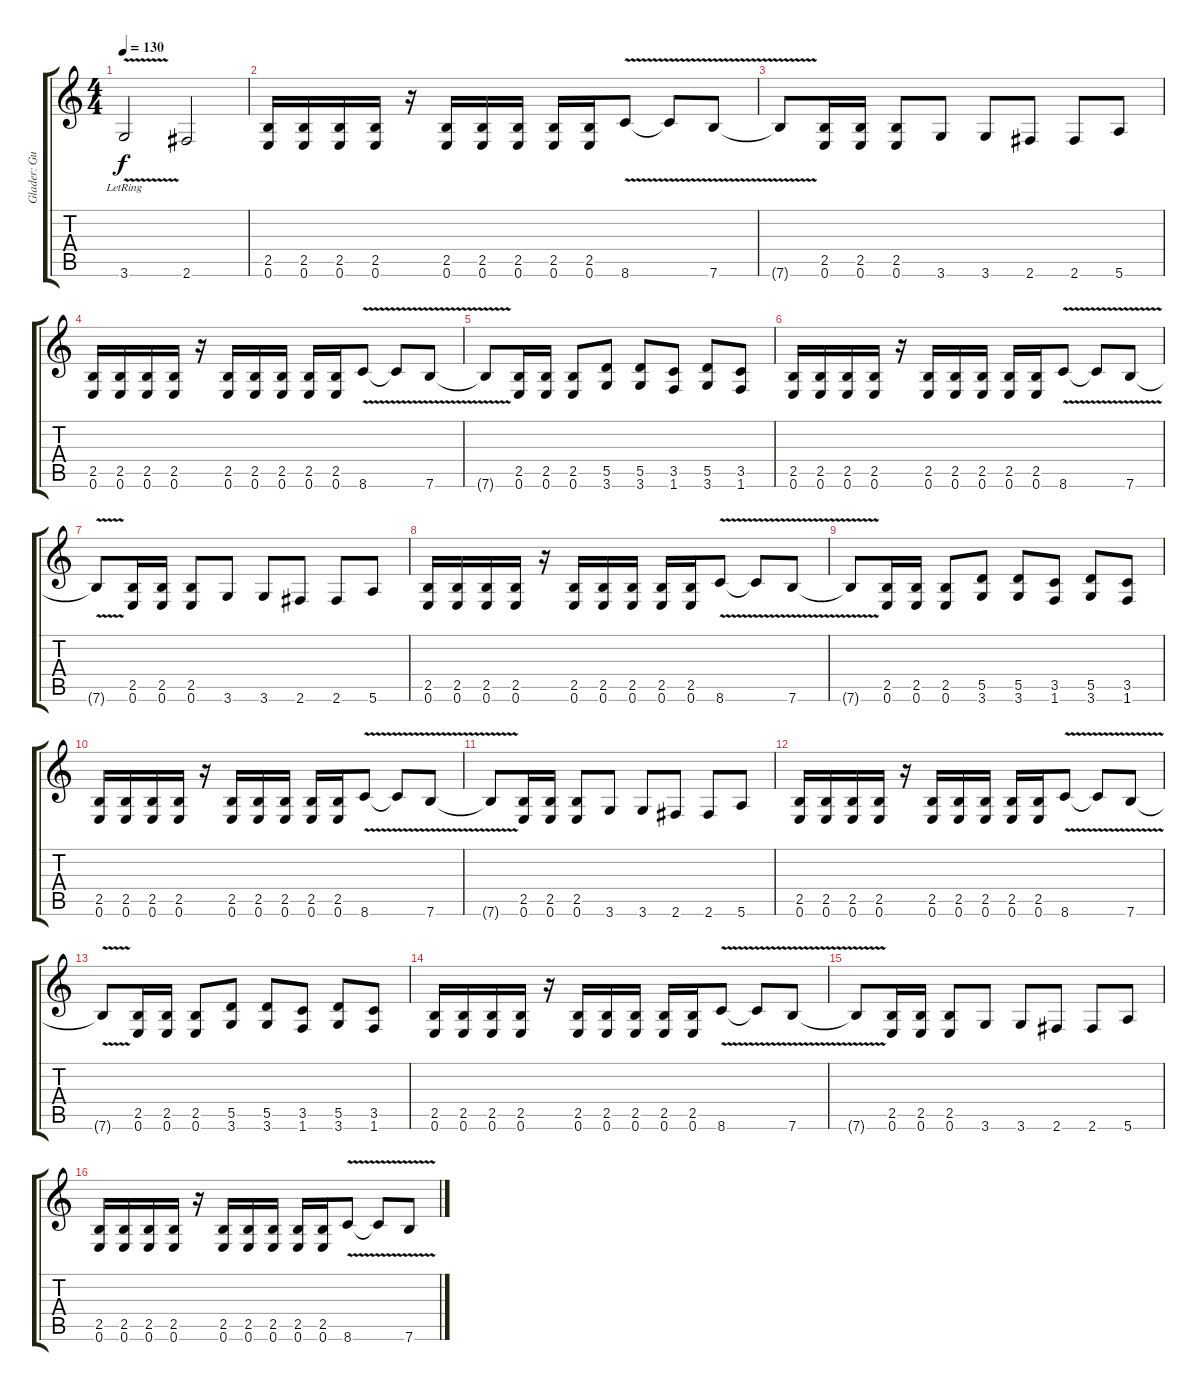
\track ("Glader: Guitar 1" "Glader: Gu") {instrument acousticguitarsteel}
\staff {score tabs}
\tuning (E4 B3 G3 D3 A2 E2) {hide}
\ts (4 4)
\tempo 130
\clef g2
\ks c
3.6{v lr}.2{dy f} 2.6.2 |
(2.5 0.6).16 (2.5 0.6).16 (2.5 0.6).16 (2.5 0.6).16 r.16 (2.5 0.6).16 (2.5 0.6).16 (2.5 0.6).16 (2.5 0.6).16 (2.5 0.6).16 8.6{v}.8 8.6{t}.8 7.6{v}.8 |
7.6{t}.8 (2.5 0.6).16 (2.5 0.6).16 (2.5 0.6).8 3.6.8 3.6.8 2.6.8 2.6.8 5.6.8 |
(2.5 0.6).16 (2.5 0.6).16 (2.5 0.6).16 (2.5 0.6).16 r.16 (2.5 0.6).16 (2.5 0.6).16 (2.5 0.6).16 (2.5 0.6).16 (2.5 0.6).16 8.6{v}.8 8.6{t}.8 7.6{v}.8 |
7.6{t}.8 (2.5 0.6).16 (2.5 0.6).16 (2.5 0.6).8 (5.5 3.6).8 (5.5 3.6).8 (3.5 1.6).8 (5.5 3.6).8 (3.5 1.6).8 |
(2.5 0.6).16 (2.5 0.6).16 (2.5 0.6).16 (2.5 0.6).16 r.16 (2.5 0.6).16 (2.5 0.6).16 (2.5 0.6).16 (2.5 0.6).16 (2.5 0.6).16 8.6{v}.8 8.6{t}.8 7.6{v}.8 |
7.6{t}.8 (2.5 0.6).16 (2.5 0.6).16 (2.5 0.6).8 3.6.8 3.6.8 2.6.8 2.6.8 5.6.8 |
(2.5 0.6).16 (2.5 0.6).16 (2.5 0.6).16 (2.5 0.6).16 r.16 (2.5 0.6).16 (2.5 0.6).16 (2.5 0.6).16 (2.5 0.6).16 (2.5 0.6).16 8.6{v}.8 8.6{t}.8 7.6{v}.8 |
7.6{t}.8 (2.5 0.6).16 (2.5 0.6).16 (2.5 0.6).8 (5.5 3.6).8 (5.5 3.6).8 (3.5 1.6).8 (5.5 3.6).8 (3.5 1.6).8 |
(2.5 0.6).16 (2.5 0.6).16 (2.5 0.6).16 (2.5 0.6).16 r.16 (2.5 0.6).16 (2.5 0.6).16 (2.5 0.6).16 (2.5 0.6).16 (2.5 0.6).16 8.6{v}.8 8.6{t}.8 7.6{v}.8 |
7.6{t}.8 (2.5 0.6).16 (2.5 0.6).16 (2.5 0.6).8 3.6.8 3.6.8 2.6.8 2.6.8 5.6.8 |
(2.5 0.6).16 (2.5 0.6).16 (2.5 0.6).16 (2.5 0.6).16 r.16 (2.5 0.6).16 (2.5 0.6).16 (2.5 0.6).16 (2.5 0.6).16 (2.5 0.6).16 8.6{v}.8 8.6{t}.8 7.6{v}.8 |
7.6{t}.8 (2.5 0.6).16 (2.5 0.6).16 (2.5 0.6).8 (5.5 3.6).8 (5.5 3.6).8 (3.5 1.6).8 (5.5 3.6).8 (3.5 1.6).8 |
(2.5 0.6).16 (2.5 0.6).16 (2.5 0.6).16 (2.5 0.6).16 r.16 (2.5 0.6).16 (2.5 0.6).16 (2.5 0.6).16 (2.5 0.6).16 (2.5 0.6).16 8.6{v}.8 8.6{t}.8 7.6{v}.8 |
7.6{t}.8 (2.5 0.6).16 (2.5 0.6).16 (2.5 0.6).8 3.6.8 3.6.8 2.6.8 2.6.8 5.6.8 |
(2.5 0.6).16 (2.5 0.6).16 (2.5 0.6).16 (2.5 0.6).16 r.16 (2.5 0.6).16 (2.5 0.6).16 (2.5 0.6).16 (2.5 0.6).16 (2.5 0.6).16 8.6{v}.8 8.6{t}.8 7.6{v}.8
